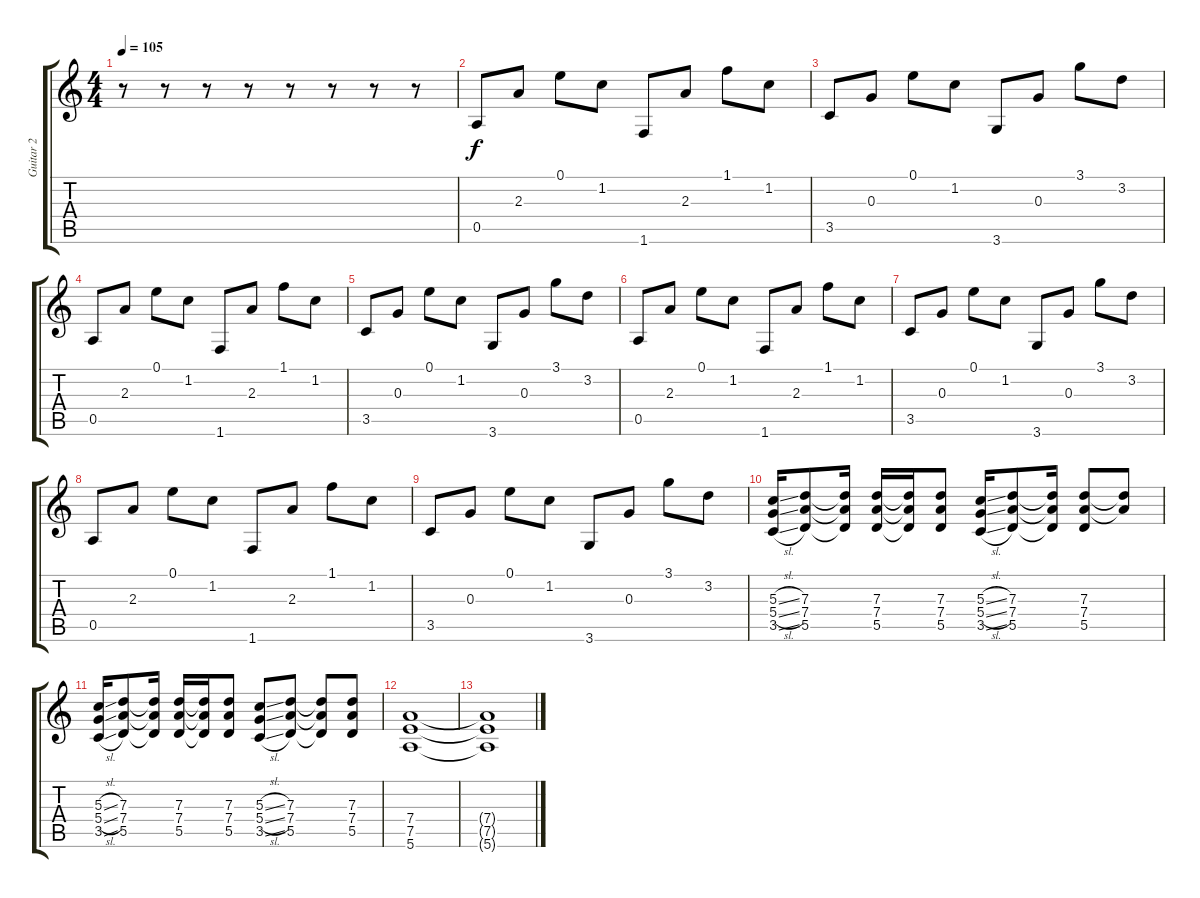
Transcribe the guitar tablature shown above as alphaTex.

\track ("Guitar 2" "Guitar 2") {instrument overdrivenguitar}
\staff {score tabs}
\tuning (E4 B3 G3 D3 A2 E2) {hide}
\ts (4 4)
\tempo 105
\clef g2
\ks c
r.8{dy f} r.8 r.8 r.8 r.8 r.8 r.8 r.8 |
0.5.8 2.3.8 0.1.8 1.2.8 1.6.8 2.3.8 1.1.8 1.2.8 |
3.5.8 0.3.8 0.1.8 1.2.8 3.6.8 0.3.8 3.1.8 3.2.8 |
0.5.8 2.3.8 0.1.8 1.2.8 1.6.8 2.3.8 1.1.8 1.2.8 |
3.5.8 0.3.8 0.1.8 1.2.8 3.6.8 0.3.8 3.1.8 3.2.8 |
0.5.8 2.3.8 0.1.8 1.2.8 1.6.8 2.3.8 1.1.8 1.2.8 |
3.5.8 0.3.8 0.1.8 1.2.8 3.6.8 0.3.8 3.1.8 3.2.8 |
0.5.8 2.3.8 0.1.8 1.2.8 1.6.8 2.3.8 1.1.8 1.2.8 |
3.5.8 0.3.8 0.1.8 1.2.8 3.6.8 0.3.8 3.1.8 3.2.8 |
(5.3{sl} 5.4{sl} 3.5{sl}).16 (7.3 7.4 5.5).8 (7.3{t} 7.4{t} 5.5{t}).16 (7.3 7.4 5.5).16 (7.3{t} 7.4{t} 5.5{t}).16 (7.3 7.4 5.5).8 (5.3{sl} 5.4{sl} 3.5{sl}).16 (7.3 7.4 5.5).8 (7.3{t} 7.4{t} 5.5{t}).16 (7.3 7.4 5.5).8 (7.3{t} 7.4{t}).8 |
(5.3{sl} 5.4{sl} 3.5{sl}).16 (7.3 7.4 5.5).8 (7.3{t} 7.4{t} 5.5{t}).16 (7.3 7.4 5.5).16 (7.3{t} 7.4{t} 5.5{t}).16 (7.3 7.4 5.5).8 (5.3{sl} 5.4{sl} 3.5{sl}).8 (7.3 7.4 5.5).8 (7.3{t} 7.4{t} 5.5{t}).8 (7.3 7.4 5.5).8 |
(7.4 7.5 5.6).1 |
(7.4{t} 7.5{t} 5.6{t}).1
